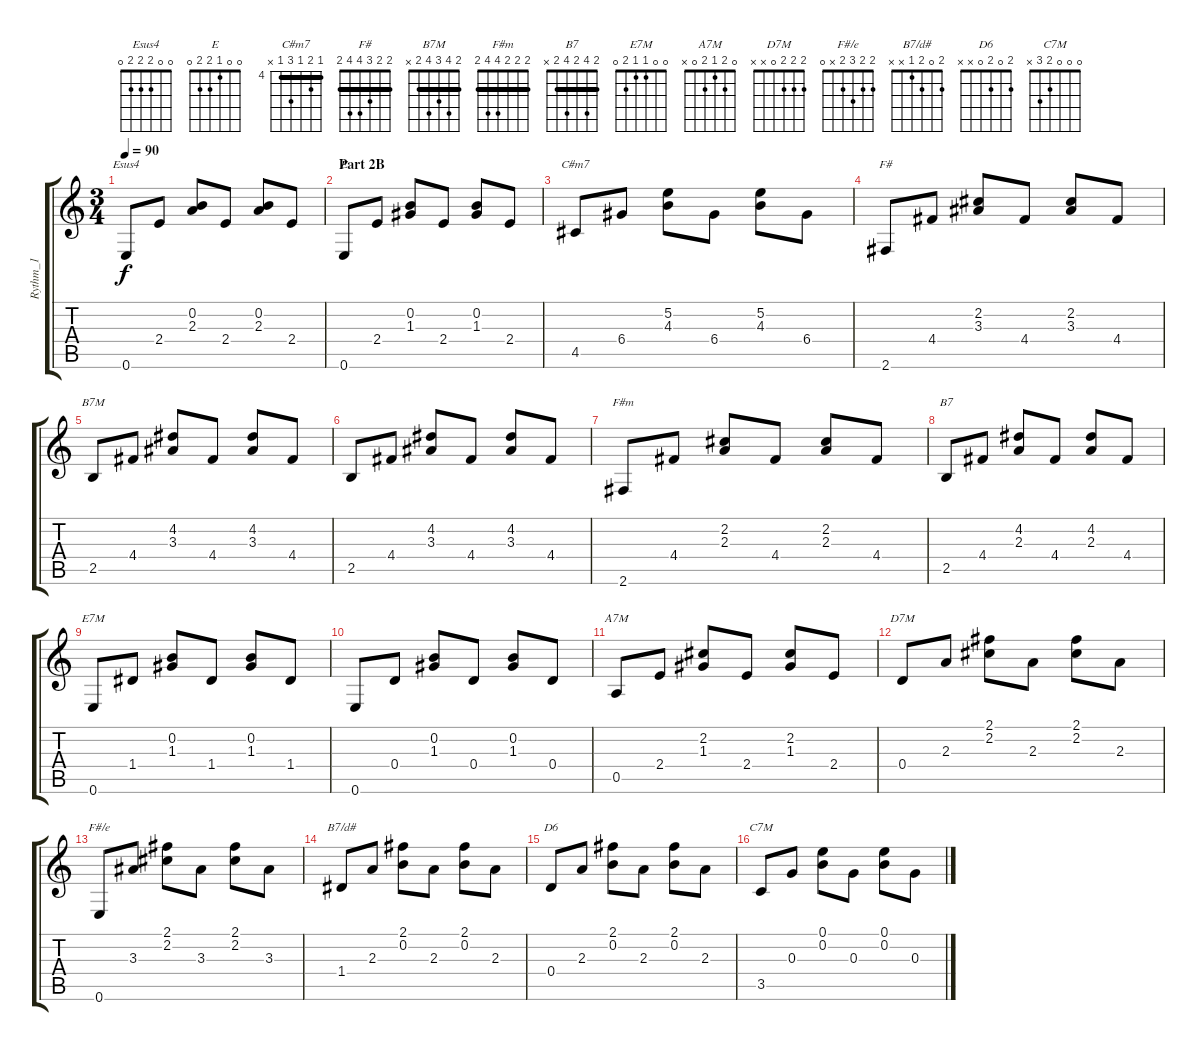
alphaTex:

\track ("Rythm_1" "Rythm_1") {instrument acousticguitarnylon}
\staff {score tabs}
\tuning (E4 B3 G3 D3 A2 E2) {hide}
\chord ("Esus4" 0 0 2 2 2 0)
\chord ("E" 0 0 1 2 2 0)
\chord ("C#m7" 4 5 4 6 4 x) {firstfret 4 barre 4}
\chord ("F#" 2 2 3 4 4 2) {barre 2}
\chord ("B7M" 2 4 3 4 2 x) {barre 2}
\chord ("F#m" 2 2 2 4 4 2) {barre 2}
\chord ("B7" 2 4 2 4 2 x) {barre 2}
\chord ("E7M" 0 0 1 1 2 0)
\chord ("A7M" 0 2 1 2 0 x)
\chord ("D7M" 2 2 2 0 x x)
\chord ("F#/e" 2 2 3 2 x 0)
\chord ("B7/d#" 2 0 2 1 x x)
\chord ("D6" 2 0 2 0 x x)
\chord ("C7M" 0 0 0 2 3 x)
\ts (3 4)
\tempo 90
\clef g2
\ks c
0.6.8{ch "Esus4" dy f} 2.4.8 (0.2 2.3).8 2.4.8 (0.2 2.3).8 2.4.8 |
\section ("" "Part 2B")
0.6.8{ch "E"} 2.4.8 (0.2 1.3).8 2.4.8 (0.2 1.3).8 2.4.8 |
4.5.8{ch "C#m7"} 6.4.8 (5.2 4.3).8 6.4.8 (5.2 4.3).8 6.4.8 |
2.6.8{ch "F#"} 4.4.8 (2.2 3.3).8 4.4.8 (2.2 3.3).8 4.4.8 |
2.5.8{ch "B7M"} 4.4.8 (4.2 3.3).8 4.4.8 (4.2 3.3).8 4.4.8 |
2.5.8 4.4.8 (4.2 3.3).8 4.4.8 (4.2 3.3).8 4.4.8 |
2.6.8{ch "F#m"} 4.4.8 (2.2 2.3).8 4.4.8 (2.2 2.3).8 4.4.8 |
2.5.8{ch "B7"} 4.4.8 (4.2 2.3).8 4.4.8 (4.2 2.3).8 4.4.8 |
0.6.8{ch "E7M"} 1.4.8 (0.2 1.3).8 1.4.8 (0.2 1.3).8 1.4.8 |
0.6.8 0.4.8 (0.2 1.3).8 0.4.8 (0.2 1.3).8 0.4.8 |
0.5.8{ch "A7M"} 2.4.8 (2.2 1.3).8 2.4.8 (2.2 1.3).8 2.4.8 |
0.4.8{ch "D7M"} 2.3.8 (2.1 2.2).8 2.3.8 (2.1 2.2).8 2.3.8 |
0.6.8{ch "F#/e"} 3.3.8 (2.1 2.2).8 3.3.8 (2.1 2.2).8 3.3.8 |
1.4.8{ch "B7/d#"} 2.3.8 (2.1 0.2).8 2.3.8 (2.1 0.2).8 2.3.8 |
0.4.8{ch "D6"} 2.3.8 (2.1 0.2).8 2.3.8 (2.1 0.2).8 2.3.8 |
3.5.8{ch "C7M"} 0.3.8 (0.1 0.2).8 0.3.8 (0.1 0.2).8 0.3.8
